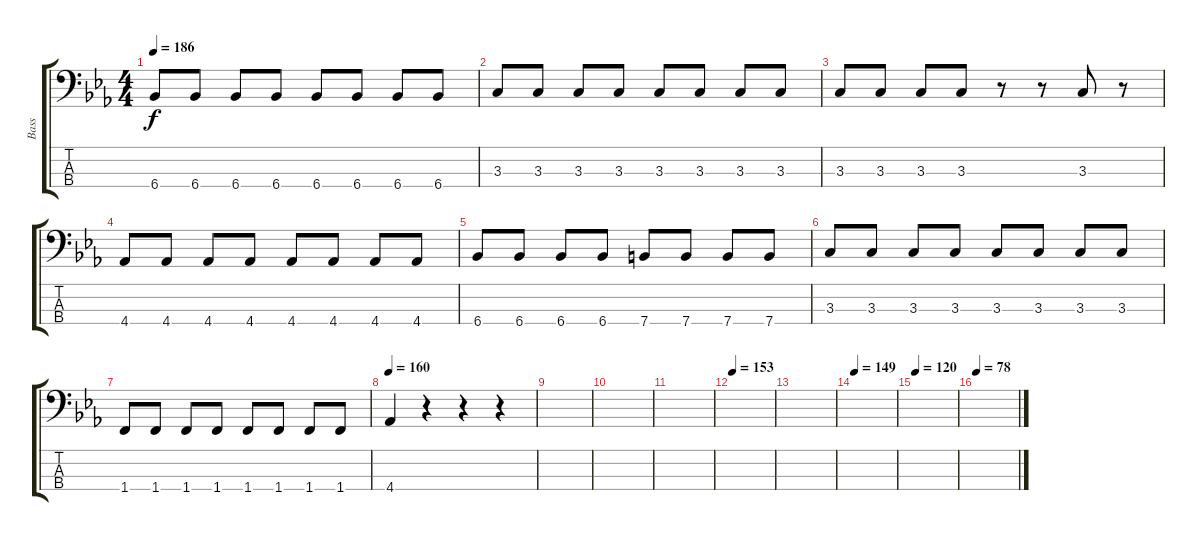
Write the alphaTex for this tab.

\track ("Bass" "Bass") {instrument electricbassfinger}
\staff {score tabs}
\tuning (G2 D2 A1 E1) {hide}
\ts (4 4)
\tempo 186
\clef f4
\ks eb
6.4.8{dy f} 6.4.8 6.4.8 6.4.8 6.4.8 6.4.8 6.4.8 6.4.8 |
3.3.8 3.3.8 3.3.8 3.3.8 3.3.8 3.3.8 3.3.8 3.3.8 |
3.3.8 3.3.8 3.3.8 3.3.8 r.8 r.8 3.3.8 r.8 |
4.4.8 4.4.8 4.4.8 4.4.8 4.4.8 4.4.8 4.4.8 4.4.8 |
6.4.8 6.4.8 6.4.8 6.4.8 7.4.8 7.4.8 7.4.8 7.4.8 |
3.3.8 3.3.8 3.3.8 3.3.8 3.3.8 3.3.8 3.3.8 3.3.8 |
1.4.8 1.4.8 1.4.8 1.4.8 1.4.8 1.4.8 1.4.8 1.4.8 |
\tempo 160
4.4.4 r.4 r.4 r.4 |
|
|
|
\tempo 153
|
|
\tempo 149
|
\tempo 120
|
\tempo 78
